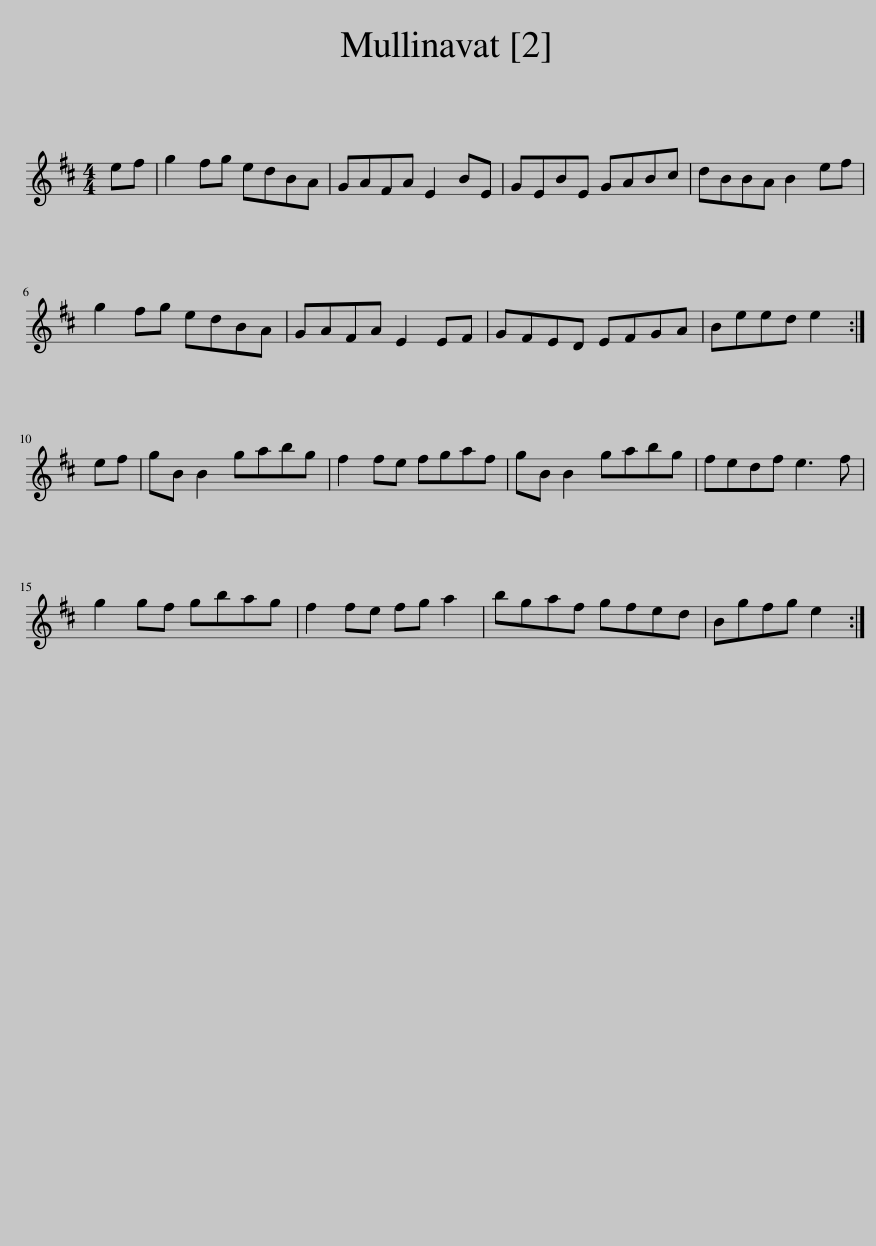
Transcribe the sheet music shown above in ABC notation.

X:1
L:1/8
M:4/4
I:linebreak $
K:D
V:1 treble
V:1
 ef | g2 fg edBA | GAFA E2 BE | GEBE GABc | dBBA B2 ef |$ %5
 g2 fg edBA | GAFA E2 EF | GFED EFGA | Beed e2 :|$ ef | %10
 gB B2 gabg | f2 fe fgaf | gB B2 gabg | fedf e3 f |$ g2 gf gbag | %15
 f2 fe fg a2 | bgaf gfed | Bgfg e2 :| %18
